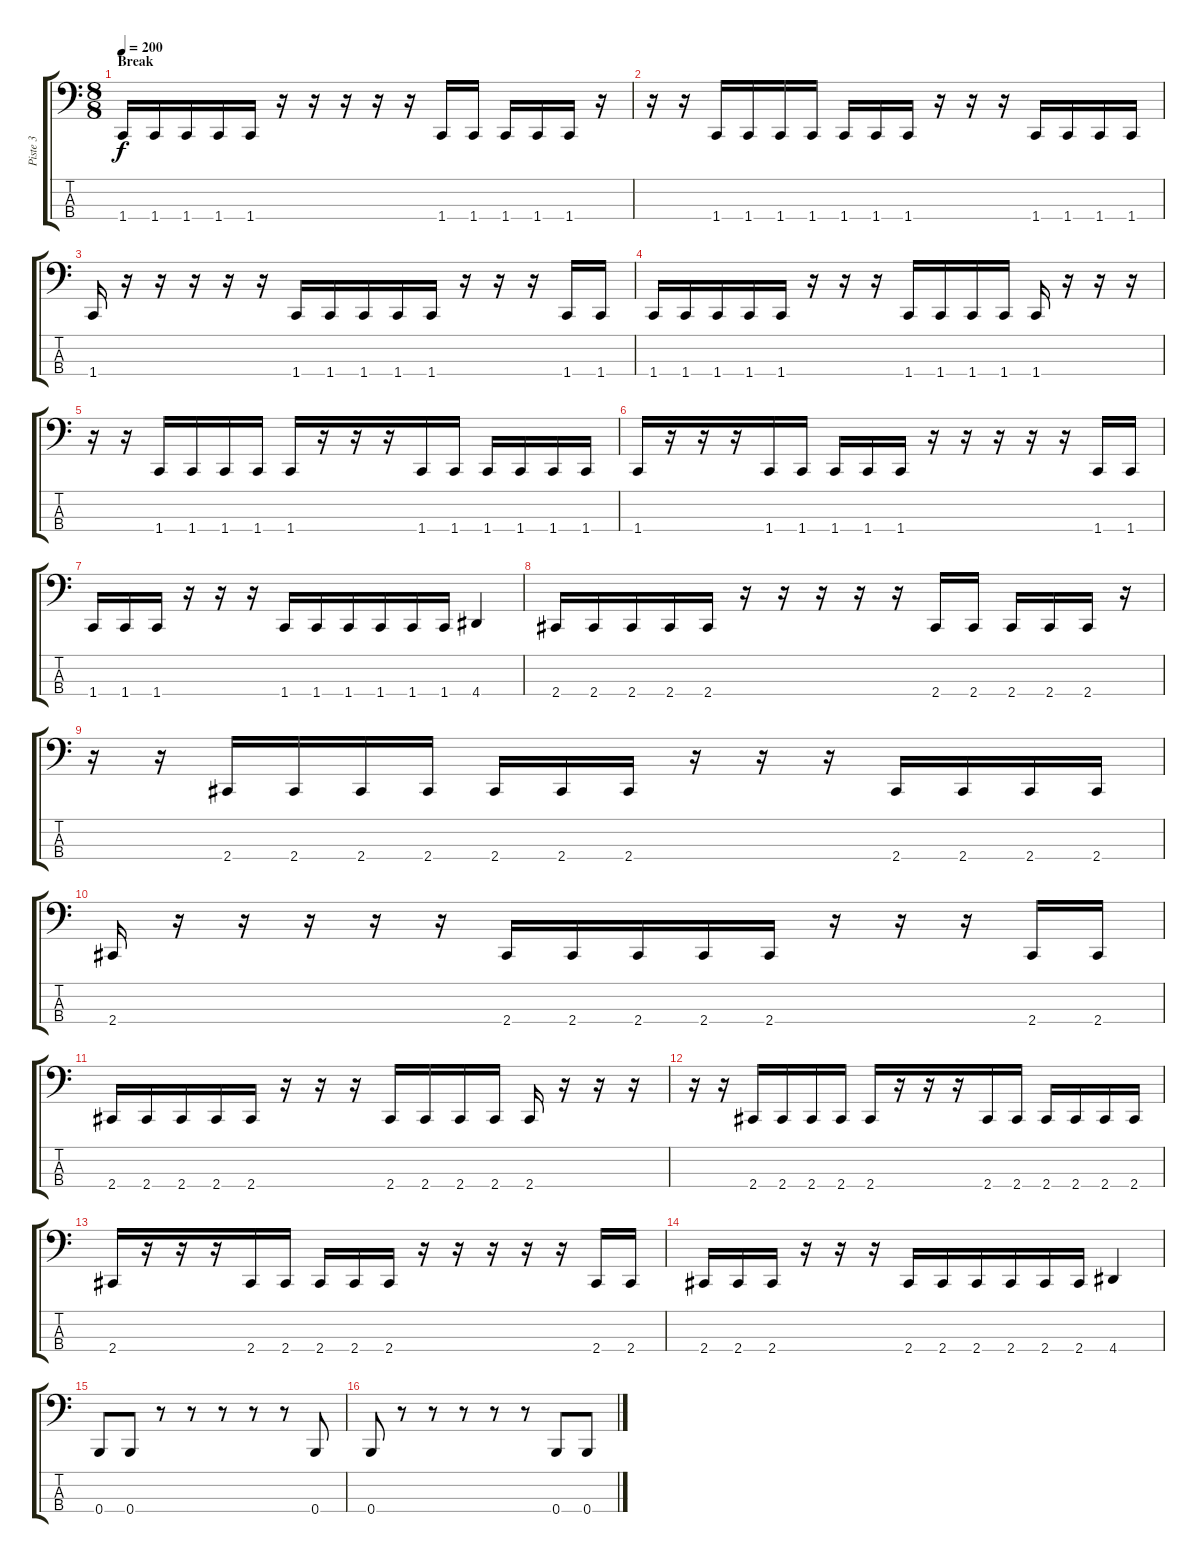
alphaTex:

\track ("Piste 3" "Piste 3") {instrument electricbasspick}
\staff {score tabs}
\tuning (D2 A1 E1 B0) {hide}
\ts (8 8)
\section ("" "Break")
\tempo 200
\clef f4
\ks c
1.4.16{dy f} 1.4.16 1.4.16 1.4.16 1.4.16 r.16 r.16 r.16 r.16 r.16 1.4.16 1.4.16 1.4.16 1.4.16 1.4.16 r.16 |
r.16 r.16 1.4.16 1.4.16 1.4.16 1.4.16 1.4.16 1.4.16 1.4.16 r.16 r.16 r.16 1.4.16 1.4.16 1.4.16 1.4.16 |
1.4.16 r.16 r.16 r.16 r.16 r.16 1.4.16 1.4.16 1.4.16 1.4.16 1.4.16 r.16 r.16 r.16 1.4.16 1.4.16 |
1.4.16 1.4.16 1.4.16 1.4.16 1.4.16 r.16 r.16 r.16 1.4.16 1.4.16 1.4.16 1.4.16 1.4.16 r.16 r.16 r.16 |
r.16 r.16 1.4.16 1.4.16 1.4.16 1.4.16 1.4.16 r.16 r.16 r.16 1.4.16 1.4.16 1.4.16 1.4.16 1.4.16 1.4.16 |
1.4.16 r.16 r.16 r.16 1.4.16 1.4.16 1.4.16 1.4.16 1.4.16 r.16 r.16 r.16 r.16 r.16 1.4.16 1.4.16 |
1.4.16 1.4.16 1.4.16 r.16 r.16 r.16 1.4.16 1.4.16 1.4.16 1.4.16 1.4.16 1.4.16 4.4.4 |
2.4.16 2.4.16 2.4.16 2.4.16 2.4.16 r.16 r.16 r.16 r.16 r.16 2.4.16 2.4.16 2.4.16 2.4.16 2.4.16 r.16 |
r.16 r.16 2.4.16 2.4.16 2.4.16 2.4.16 2.4.16 2.4.16 2.4.16 r.16 r.16 r.16 2.4.16 2.4.16 2.4.16 2.4.16 |
2.4.16 r.16 r.16 r.16 r.16 r.16 2.4.16 2.4.16 2.4.16 2.4.16 2.4.16 r.16 r.16 r.16 2.4.16 2.4.16 |
2.4.16 2.4.16 2.4.16 2.4.16 2.4.16 r.16 r.16 r.16 2.4.16 2.4.16 2.4.16 2.4.16 2.4.16 r.16 r.16 r.16 |
r.16 r.16 2.4.16 2.4.16 2.4.16 2.4.16 2.4.16 r.16 r.16 r.16 2.4.16 2.4.16 2.4.16 2.4.16 2.4.16 2.4.16 |
2.4.16 r.16 r.16 r.16 2.4.16 2.4.16 2.4.16 2.4.16 2.4.16 r.16 r.16 r.16 r.16 r.16 2.4.16 2.4.16 |
2.4.16 2.4.16 2.4.16 r.16 r.16 r.16 2.4.16 2.4.16 2.4.16 2.4.16 2.4.16 2.4.16 4.4.4 |
0.4.8 0.4.8 r.8 r.8 r.8 r.8 r.8 0.4.8 |
0.4.8 r.8 r.8 r.8 r.8 r.8 0.4.8 0.4.8
